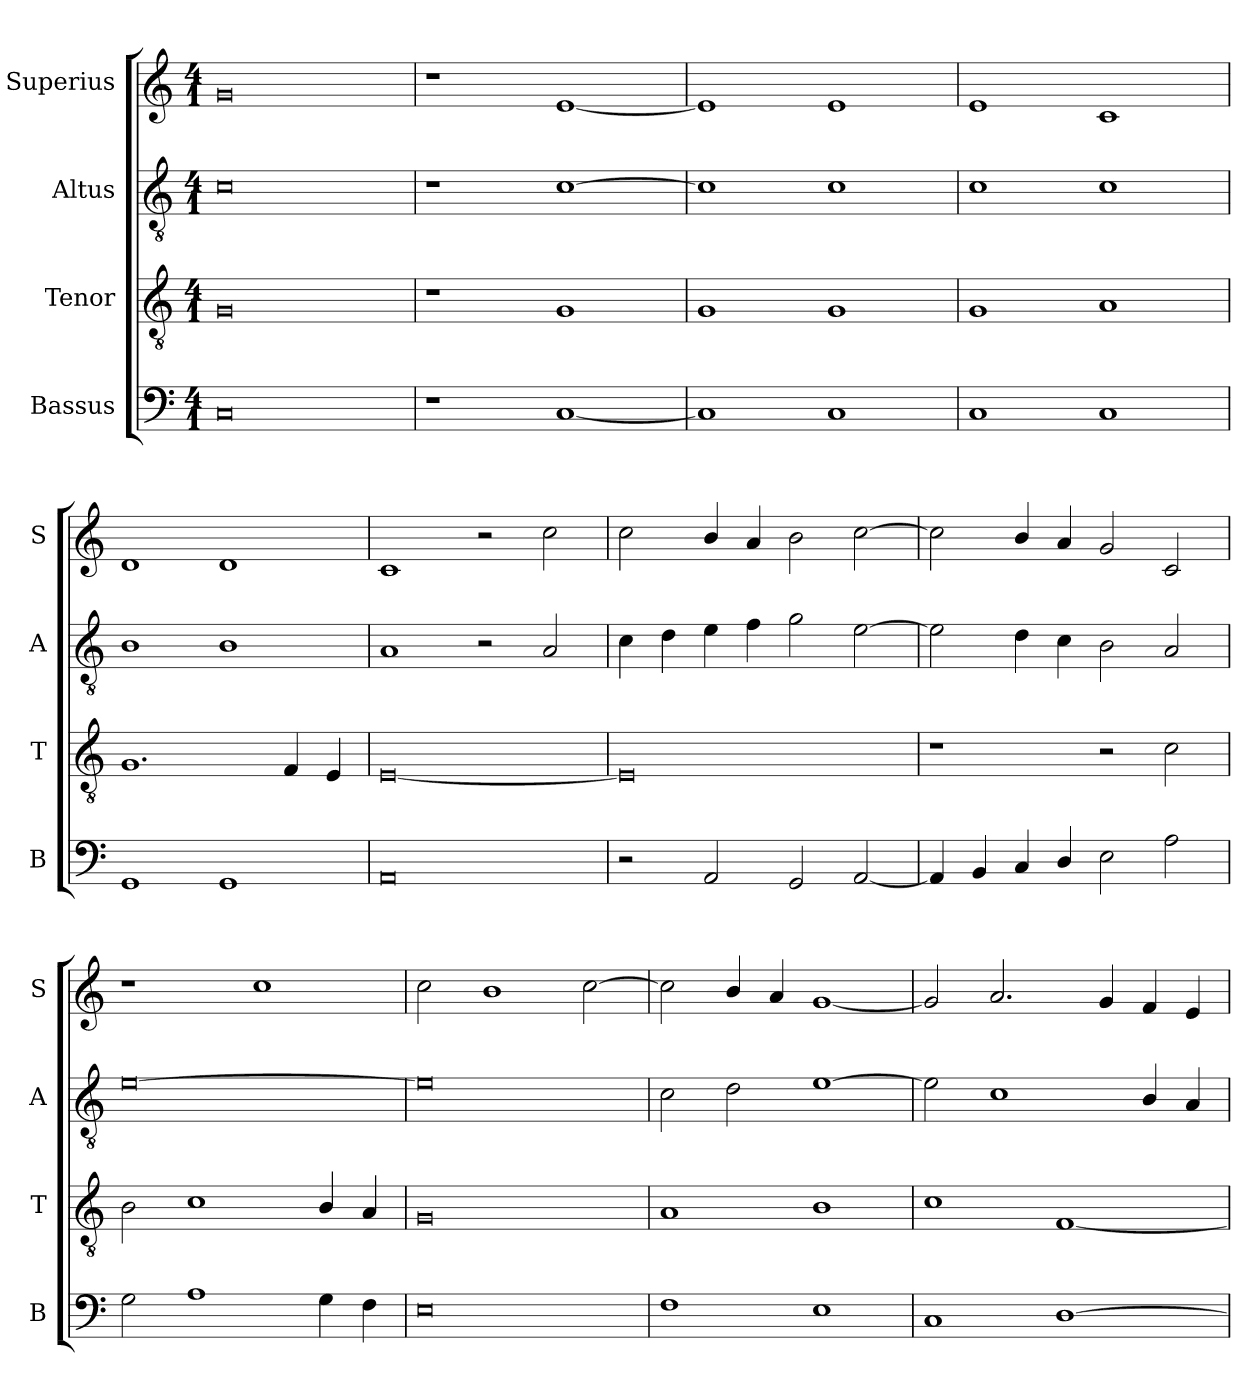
**kern	**kern	**kern	**kern
*part4	*part3	*part2	*part1
*staff4	*staff3	*staff2	*staff1
*I"Bassus	*I"Tenor	*I"Altus	*I"Superius
*I'B	*I'T	*I'A	*I'S
*clefF4	*clefGv2	*clefGv2	*clefG2
*k[]	*k[]	*k[]	*k[]
*M4/1	*M4/1	*M4/1	*M4/1
=	=	=	=
0C	0G	0c	0g
=214	=214	=214	=214
1r	1r	1r	1r
[1C/	1G/	[1c\	[1e/
=	=	=	=
1C/]	1G/	1c\]	1e/]
1C/	1G/	1c\	1e/
=215	=215	=215	=215
1C/	1G/	1c\	1e/
1C/	1A/	1c\	1c/
=	=	=	=
1GG/	1.G/	1B\	1d/
1GG/	.	1B\	1d/
.	4F/	.	.
.	4E/	.	.
=216	=216	=216	=216
0AA	[0E	1A/	1c/
.	.	2r	2r
.	.	2A/	2cc\
=	=	=	=
2r	0E]	4c\	2cc\
.	.	4d\	.
2AA/	.	4e\	4b/
.	.	4f\	4a/
2GG/	.	2g\	2b\
[2AA/	.	[2e\	[2cc\
=217	=217	=217	=217
4AA/]	1r	2e\]	2cc\]
4BB/	.	.	.
4C/	.	4d\	4b/
4D/	.	4c\	4a/
2E\	2r	2B\	2g/
2A\	2c\	2A/	2c/
=	=	=	=
2G\	2B\	[0e	1r
1A\	1c\	.	.
.	.	.	1cc\
4G\	4B/	.	.
4F\	4A/	.	.
=218	=218	=218	=218
0E	0G	0e]	2cc\
.	.	.	1b\
.	.	.	[2cc\
=	=	=	=
1F\	1A/	2c\	2cc\]
.	.	2d\	4b/
.	.	.	4a/
1E\	1B\	[1e\	[1g/
=219	=219	=219	=219
1C/	1c\	2e\]	2g/]
.	.	1c\	2.a/
[1D\	[1F/	.	.
.	.	.	4g/
.	.	4B/	4f/
.	.	4A/	4e/
=	=	=	=
*-	*-	*-	*-
